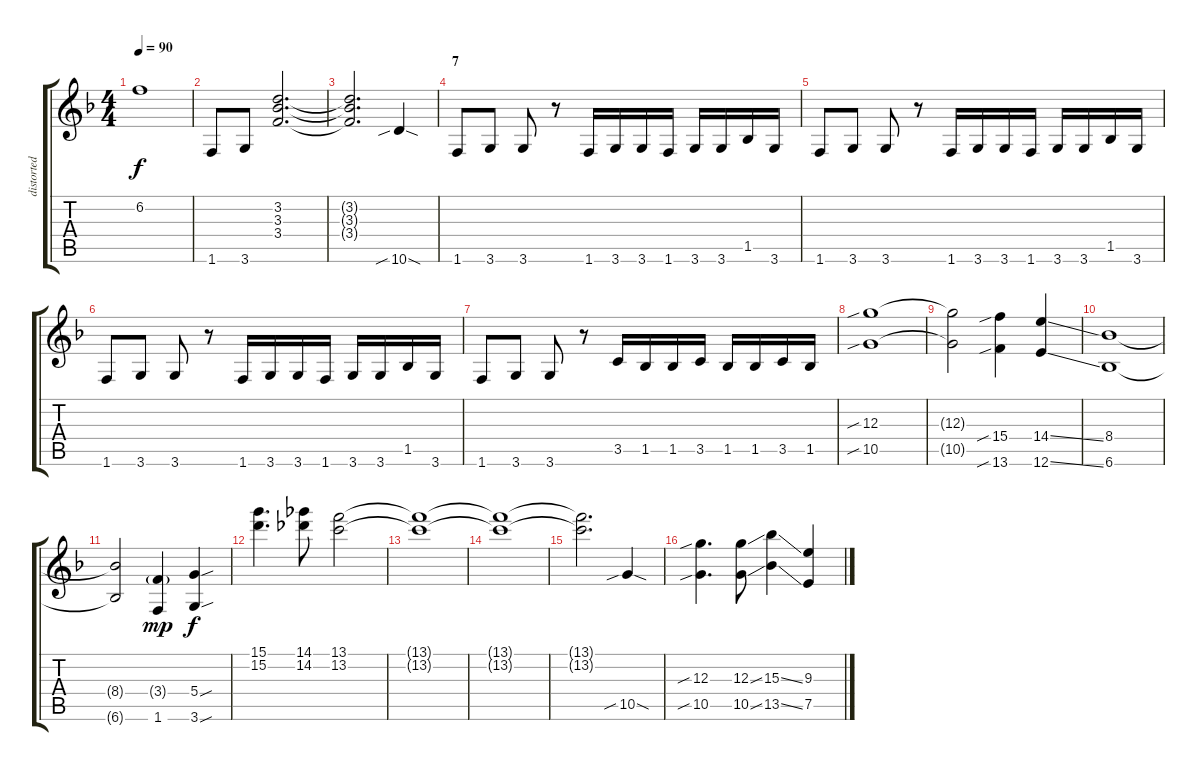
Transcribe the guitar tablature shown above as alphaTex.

\track ("distorted" "distorted") {instrument distortionguitar}
\staff {score tabs}
\tuning (E4 B3 G3 D3 A2 E2) {hide}
\ts (4 4)
\tempo 90
\clef g2
\ks f
6.2{t}.1{dy f} |
1.6.8 3.6.8 (3.2 3.3 3.4).2{d} |
(3.2{t} 3.3{t} 3.4{t}).2{d} 10.6{sib sod}.4 |
\section ("" "7")
1.6.8 3.6.8 3.6.8 r.8 1.6.16 3.6.16 3.6.16 1.6.16 3.6.16 3.6.16 1.5.16 3.6.16 |
1.6.8 3.6.8 3.6.8 r.8 1.6.16 3.6.16 3.6.16 1.6.16 3.6.16 3.6.16 1.5.16 3.6.16 |
1.6.8 3.6.8 3.6.8 r.8 1.6.16 3.6.16 3.6.16 1.6.16 3.6.16 3.6.16 1.5.16 3.6.16 |
1.6.8 3.6.8 3.6.8 r.8 3.5.16 1.5.16 1.5.16 3.5.16 1.5.16 1.5.16 3.5.16 1.5.16 |
(12.3{sib} 10.5{sib}).1 |
(12.3{t} 10.5{t}).2 (15.4{sib} 13.6{sib}).4 (14.4{ss} 12.6{ss}).4 |
(8.4 6.6).1 |
(8.4{t} 6.6{t}).2 (3.4{g} 1.6).4{dy mp} (5.4{sou} 3.6{sou}).4{dy f} |
(15.1 15.2).4{d} (14.1 14.2).8 (13.1 13.2).2 |
(13.1{t} 13.2{t}).1 |
(13.1{t} 13.2{t}).1 |
(13.1{t} 13.2{t}).2{d} 10.5{sib sod}.4 |
(12.3{sib} 10.5{sib}).4{d} (12.3{ss} 10.5{ss}).8 (15.3{ss} 13.5{ss}).4 (9.3 7.5).4
